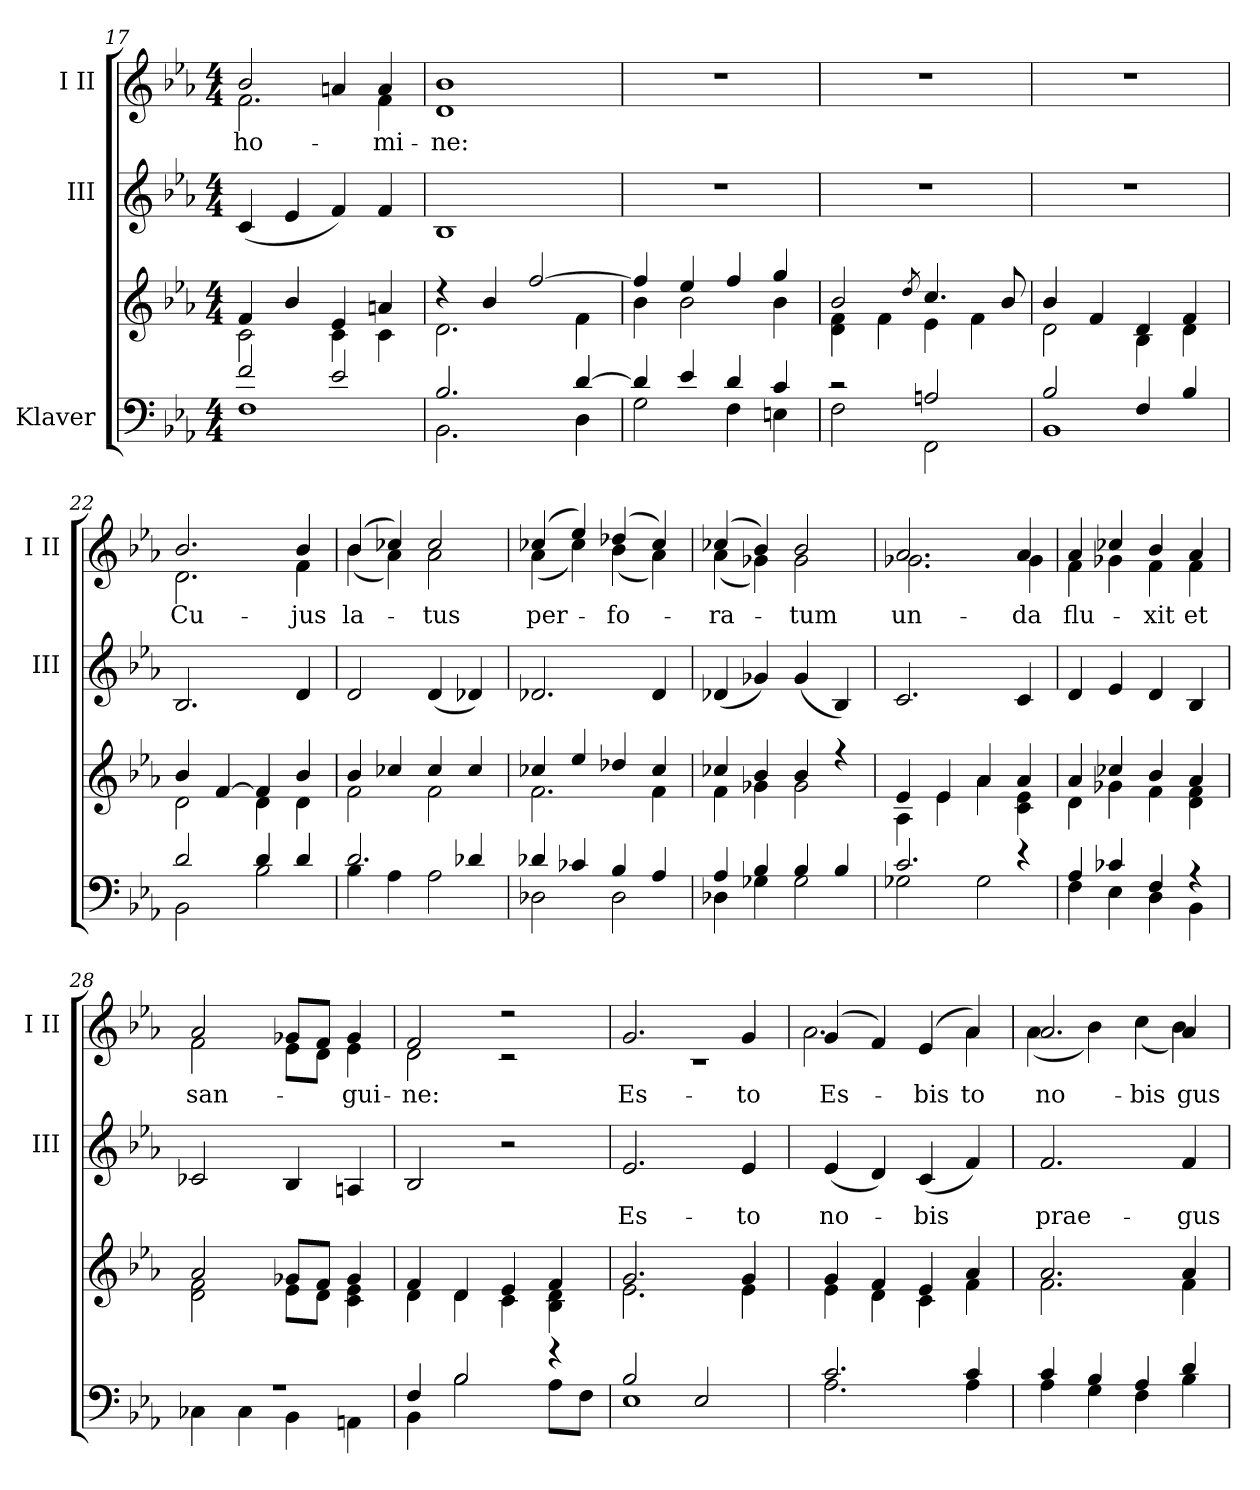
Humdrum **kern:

**kern	**kern	**kern	**text	**kern	**text
*part3	*part3	*part2	*part2	*part1	*part1
*staff4	*staff3	*staff2	*staff2	*staff1	*staff1
*I"Klaver	*	*I"III	*	*I"I II	*
*	*	*I'III	*	*I'I II	*
*clefF4	*clefG2	*clefG2	*	*clefG2	*
*k[b-e-a-]	*k[b-e-a-]	*k[b-e-a-]	*	*k[b-e-a-]	*
*M4/4	*M4/4	*M4/4	*	*M4/4	*
=17	=17	=17	=17	=17	=17
*^	*^	*	*	*^	*
2f/	1F	4f/	2c\	(<4c/	.	2b-/	2.f\	ho-
.	.	4b-/	.	4e-/	.	.	.	.
2e-/	.	4e-/	4c\	4f/)	.	4an/	.	.
.	.	4an/	4c\	4f/	.	4a/	4f\	-mi-
=18	=18	=18	=18	=18	=18	=18	=18	=18
2.B-/	2.BB-\	4r	2.d\	1B-	.	1b-	1d	-ne:
.	.	4b-/	.	.	.	.	.	.
.	.	[2ff/	.	.	.	.	.	.
[4d/	4D\	.	4f\	.	.	.	.	.
*	*	*	*	*	*	*v	*v	*
=19	=19	=19	=19	=19	=19	=19	=19
4d/]	2G\	4ff/]	4b-\	1r	.	1r	.
4e-/	.	4ee-/	2b-\	.	.	.	.
4d/	4F\	4ff/	.	.	.	.	.
4c/	4En\	4gg/	4b-\	.	.	.	.
=20	=20	=20	=20	=20	=20	=20	=20
2r	2F\	2b-/	4d\ 4f\	1r	.	1r	.
.	.	.	4f\	.	.	.	.
.	.	8qdd/	.	.	.	.	.
2An/	2FF\	4.cc/	4e-\	.	.	.	.
.	.	.	4f\	.	.	.	.
.	.	8b-/	.	.	.	.	.
=21	=21	=21	=21	=21	=21	=21	=21
2B-/	1BB-	4b-/	2d\	1r	.	1r	.
.	.	4f/	.	.	.	.	.
4F/	.	4d/	4B-\	.	.	.	.
4B-/	.	4f/	4d\	.	.	.	.
!!LO:PB:g=z
=22	=22	=22	=22	=22	=22	=22	=22
*	*	*	*	*	*	*^	*
2d/	2BB-\	4b-/	2d\	2.B-/	.	2.b-/	2.d\	Cu-
.	.	[4f/	.	.	.	.	.	.
4d/	2B-\	4f/]	4d\	.	.	.	.	.
4d/	.	4b-/	4d\	4d/	.	4b-/	4f\	-jus
=23	=23	=23	=23	=23	=23	=23	=23	=23
2.d/	4B-\	4b-/	2f\	2d/	.	(>4b-/	(<4b-\	la-
.	4A-\	4cc-X/	.	.	.	4cc-X/)	4a-\)	.
.	2A-\	4cc-/	2f\	(<4d/	.	2cc-/	2a-\	-tus
4d-X/	.	4cc-/	.	4d-X/)	.	.	.	.
=24	=24	=24	=24	=24	=24	=24	=24	=24
4d-X/	2D-X\	4cc-X/	2.f\	2.d-X/	.	(>4cc-X/	(<4a-\	per-
4c-X/	.	4ee-/	.	.	.	4ee-/)	4cc-\)	.
4B-/	2D-\	4dd-X/	.	.	.	(>4dd-X/	(<4b-\	-fo-
4A-/	.	4cc-/	4f\	4d-/	.	4cc-/)	4a-\)	.
=25	=25	=25	=25	=25	=25	=25	=25	=25
4A-/	4D-X\	4cc-X/	4f\	(<4d-X/	.	(>4cc-X/	(<4a-\	-ra-
4B-/	4G-X\	4b-/	4g-X\	4g-X/)	.	4b-/)	4g-X\)	.
4B-/	2G-\	4b-/	2g-\	(<4g-/	.	2b-/	2g-\	-tum
4B-/	.	4r	.	4B-/)	.	.	.	.
=26	=26	=26	=26	=26	=26	=26	=26	=26
2.c/	2G-X\	4e-/	4A-\	2.c/	.	2.a-/	2.g-X\	un-
.	.	4e-/	4e-\	.	.	.	.	.
.	2G-\	4a-/	4a-\	.	.	.	.	.
4r	.	4a-/	4c\ 4e-\	4c/	.	4a-/	4g-\	-da
=27	=27	=27	=27	=27	=27	=27	=27	=27
4A-/	4F\	4a-/	4d\	4d/	.	4a-/	4f\	flu-
4c-X/	4E-\	4cc-X/	4g-X\	4e-/	.	4cc-X/	4g-X\	.
4F/	4D\	4b-/	4f\	4d/	.	4b-/	4f\	-xit
4r	4BB-\	4a-/	4d\ 4f\	4B-/	.	4a-/	4f\	et
!!LO:LB:g=z	!!
=28	=28	=28	=28	=28	=28	=28	=28	=28
1r	4C-X\	2a-/	2d\ 2f\	2c-X/	.	2a-/	2f\	san-
.	4C-\	.	.	.	.	.	.	.
.	4BB-\	8g-X/L	8e-\L	4B-/	.	8g-X/L	8e-\L	.
.	.	8f/J	8d\J	.	.	8f/J	8d\J	.
.	4AAn\	4g-/	4c\ 4e-\	4An/	.	4g-/	4e-\	-gui-
=29	=29	=29	=29	=29	=29	=29	=29	=29
4F/	4BB-\	4f/	4d\	2B-/	.	2f/	2d\	-ne:
2B-/	2B-\	4d/	4d\	.	.	.	.	.
.	.	4e-/	4c\	2r	.	2r	2r	.
4r	8A-\L	4f/	4B-\ 4d\	.	.	.	.	.
.	8F\J	.	.	.	.	.	.	.
=30	=30	=30	=30	=30	=30	=30	=30	=30
2B-/	1E-	2.g/	2.e-\	2.e-/	Es-	2.g/	1r	Es-
2E-/	.	.	.	.	.	.	.	.
.	.	4g/	4e-\	4e-/	-to	4g/	.	-to
=31	=31	=31	=31	=31	=31	=31	=31	=31
2.c/	2.A-\	4g/	4e-\	(<4e-/	no-	(>4g/	2.a-\	Es-
.	.	4f/	4d\	4d/)	.	4f/)	.	.
.	.	4e-/	4c\	(<4c/	-bis	(>4e-/	.	-bis
4c/	4A-\	4a-/	4f\	4f/)	.	4a-/)	4a-\	-to
=32	=32	=32	=32	=32	=32	=32	=32	=32
4c/	4A-\	2.a-/	2.f\	2.f/	prae-	2.a-/	(<4a-\	no-
4B-/	4G\	.	.	.	.	.	4b-\)	.
4A-/	4F\	.	.	.	.	.	(<4cc\	-bis
4d/	4B-\	4a-/	4f\	4f/	-gus-	4a-/	4b-\)	-gus-
*v	*v	*	*	*	*	*v	*v	*
*	*v	*v	*	*	*	*
=	=	=	=	=	=
*-	*-	*-	*-	*-	*-
